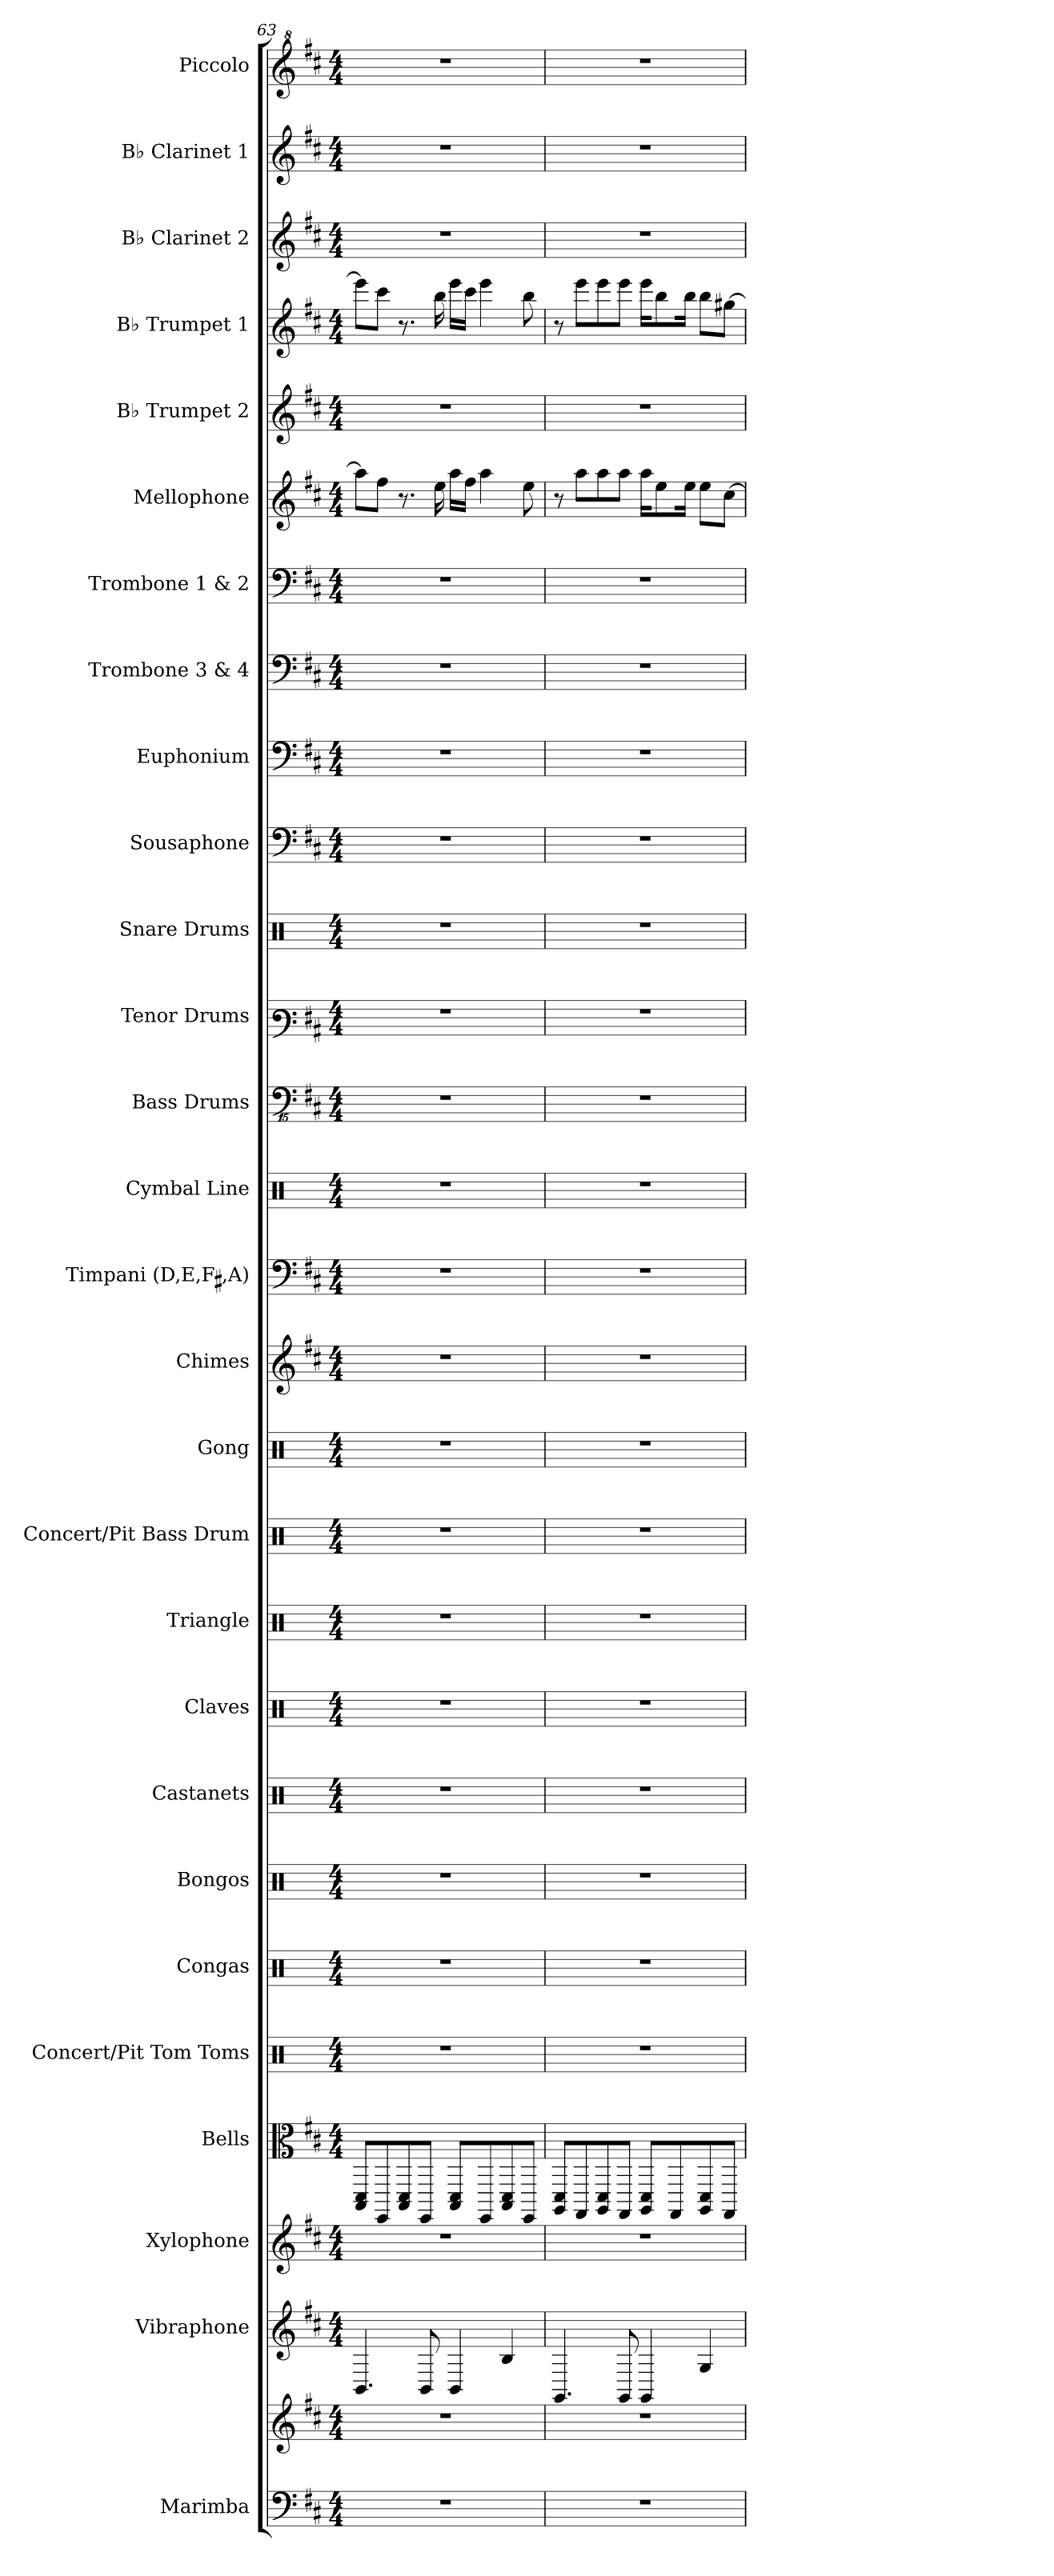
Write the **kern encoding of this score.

**kern	**kern	**kern	**kern	**kern	**kern	**kern	**kern	**kern	**kern	**kern	**kern	**kern	**kern	**kern	**kern	**kern	**kern	**kern	**kern	**kern	**kern	**kern	**kern	**kern	**kern	**kern	**kern	**kern
*part28	*part28	*part27	*part26	*part25	*part24	*part23	*part22	*part21	*part20	*part19	*part18	*part17	*part16	*part15	*part14	*part13	*part12	*part11	*part10	*part9	*part8	*part7	*part6	*part5	*part4	*part3	*part2	*part1
*staff29	*staff28	*staff27	*staff26	*staff25	*staff24	*staff23	*staff22	*staff21	*staff20	*staff19	*staff18	*staff17	*staff16	*staff15	*staff14	*staff13	*staff12	*staff11	*staff10	*staff9	*staff8	*staff7	*staff6	*staff5	*staff4	*staff3	*staff2	*staff1
*I"Marimba	*	*I"Vibraphone	*I"Xylophone	*I"Bells	*I"Concert/Pit Tom Toms	*I"Congas	*I"Bongos	*I"Castanets	*I"Claves	*I"Triangle	*I"Concert/Pit Bass Drum	*I"Gong	*I"Chimes	*I"Timpani (D,E,F#,A)	*I"Cymbal Line	*I"Bass Drums	*I"Tenor Drums	*I"Snare Drums	*I"Sousaphone	*I"Euphonium	*I"Trombone 3 &amp; 4	*I"Trombone 1 &amp; 2	*I"Mellophone	*I"B♭ Trumpet 2	*I"B♭ Trumpet 1	*I"B♭ Clarinet 2	*I"B♭ Clarinet 1	*I"Piccolo
*I'Mrm.	*	*I'Vib.	*I'Xyl.	*I'Bls.	*I'Toms	*I'Co.	*I'Bo.	*I'Cst.	*I'Clv.	*I'Trgl.	*I'Crt. B.D.	*I'Gong	*I'Chm.	*I'Timp.	*I'Cym.	*I'B.D.	*I'T.D.	*I'S.D.	*I'Sphn.	*I'Euph.	*I'Tbn. 3 &amp; 4	*I'Tbn. 1 &amp; 2	*I'Mph.	*I'B♭ Tpt. 2	*I'B♭ Tpt. 1	*I'B♭ Cl. 2	*I'B♭ Cl. 1	*I'Picc.
*clefF4	*clefG2	*clefG2	*clefG2	*clefC3	*clefX	*clefX	*clefX	*clefX	*clefX	*clefX	*clefX	*clefX	*clefG2	*clefF4	*clefX	*clefFvv4	*clefF3	*clefX	*clefF4	*clefF4	*clefF4	*clefF4	*clefG2	*clefG2	*clefG2	*clefG2	*clefG2	*clefG^2
*	*	*	*ITrd-7c-12	*ITrd-14c-24	*	*	*	*	*	*	*	*	*	*	*	*	*	*	*	*	*	*	*ITrd4c7	*ITrd1c2	*ITrd1c2	*ITrd1c2	*ITrd1c2	*ITrd-7c-12
*k[f#c#]	*k[f#c#]	*k[f#c#]	*k[f#c#]	*k[f#c#]	*k[]	*k[]	*k[]	*k[]	*k[]	*k[]	*k[]	*k[]	*k[f#c#]	*k[f#c#]	*k[]	*k[f#c#]	*k[f#c#]	*k[]	*k[f#c#]	*k[f#c#]	*k[f#c#]	*k[f#c#]	*k[f#]	*k[]	*k[]	*k[]	*k[]	*k[f#c#]
*M4/4	*M4/4	*M4/4	*M4/4	*M4/4	*M4/4	*M4/4	*M4/4	*M4/4	*M4/4	*M4/4	*M4/4	*M4/4	*M4/4	*M4/4	*M4/4	*M4/4	*M4/4	*M4/4	*M4/4	*M4/4	*M4/4	*M4/4	*M4/4	*M4/4	*M4/4	*M4/4	*M4/4	*M4/4
=63	=63	=63	=63	=63	=63	=63	=63	=63	=63	=63	=63	=63	=63	=63	=63	=63	=63	=63	=63	=63	=63	=63	=63	=63	=63	=63	=63	=63
1r	1r	4.BB/	1r	8B/ 8d/L	1r	1r	1r	1r	1r	1r	1r	1r	1r	1r	1r	1r	1r	1r	1r	1r	1r	1r	8dd\L]	1r	8ddd\L]	1r	1r	1r
.	.	.	.	8F#/	.	.	.	.	.	.	.	.	.	.	.	.	.	.	.	.	.	.	8b\J	.	8bb\J	.	.	.
.	.	.	.	8B/ 8d/	.	.	.	.	.	.	.	.	.	.	.	.	.	.	.	.	.	.	8.r	.	8.r	.	.	.
.	.	8BB/	.	8F#/J	.	.	.	.	.	.	.	.	.	.	.	.	.	.	.	.	.	.	.	.	.	.	.	.
.	.	.	.	.	.	.	.	.	.	.	.	.	.	.	.	.	.	.	.	.	.	.	16a\	.	16aa\	.	.	.
.	.	4BB/	.	8B/ 8d/L	.	.	.	.	.	.	.	.	.	.	.	.	.	.	.	.	.	.	16dd\LL	.	16ddd\LL	.	.	.
.	.	.	.	.	.	.	.	.	.	.	.	.	.	.	.	.	.	.	.	.	.	.	16b\JJ	.	16bb\JJ	.	.	.
.	.	.	.	8F#/	.	.	.	.	.	.	.	.	.	.	.	.	.	.	.	.	.	.	4dd\	.	4ddd\	.	.	.
.	.	4B/	.	8B/ 8d/	.	.	.	.	.	.	.	.	.	.	.	.	.	.	.	.	.	.	.	.	.	.	.	.
.	.	.	.	8F#/J	.	.	.	.	.	.	.	.	.	.	.	.	.	.	.	.	.	.	8a\	.	8aa\	.	.	.
=64	=64	=64	=64	=64	=64	=64	=64	=64	=64	=64	=64	=64	=64	=64	=64	=64	=64	=64	=64	=64	=64	=64	=64	=64	=64	=64	=64	=64
1r	1r	4.GG/	1r	8A/ 8d/L	1r	1r	1r	1r	1r	1r	1r	1r	1r	1r	1r	1r	1r	1r	1r	1r	1r	1r	8r	1r	8r	1r	1r	1r
.	.	.	.	8G/	.	.	.	.	.	.	.	.	.	.	.	.	.	.	.	.	.	.	8dd\L	.	8ddd\L	.	.	.
.	.	.	.	8A/ 8d/	.	.	.	.	.	.	.	.	.	.	.	.	.	.	.	.	.	.	8dd\	.	8ddd\	.	.	.
.	.	8GG/	.	8G/J	.	.	.	.	.	.	.	.	.	.	.	.	.	.	.	.	.	.	8dd\J	.	8ddd\J	.	.	.
.	.	4GG/	.	8A/ 8d/L	.	.	.	.	.	.	.	.	.	.	.	.	.	.	.	.	.	.	16dd\KL	.	16ddd\KL	.	.	.
.	.	.	.	.	.	.	.	.	.	.	.	.	.	.	.	.	.	.	.	.	.	.	8a\	.	8aa\	.	.	.
.	.	.	.	8G/	.	.	.	.	.	.	.	.	.	.	.	.	.	.	.	.	.	.	.	.	.	.	.	.
.	.	.	.	.	.	.	.	.	.	.	.	.	.	.	.	.	.	.	.	.	.	.	16a\Jk	.	16aa\Jk	.	.	.
.	.	4G/	.	8A/ 8d/	.	.	.	.	.	.	.	.	.	.	.	.	.	.	.	.	.	.	8a\L	.	8aa\L	.	.	.
.	.	.	.	8G/J	.	.	.	.	.	.	.	.	.	.	.	.	.	.	.	.	.	.	[8f#\J	.	[8ff#X\J	.	.	.
=	=	=	=	=	=	=	=	=	=	=	=	=	=	=	=	=	=	=	=	=	=	=	=	=	=	=	=	=
*-	*-	*-	*-	*-	*-	*-	*-	*-	*-	*-	*-	*-	*-	*-	*-	*-	*-	*-	*-	*-	*-	*-	*-	*-	*-	*-	*-	*-
